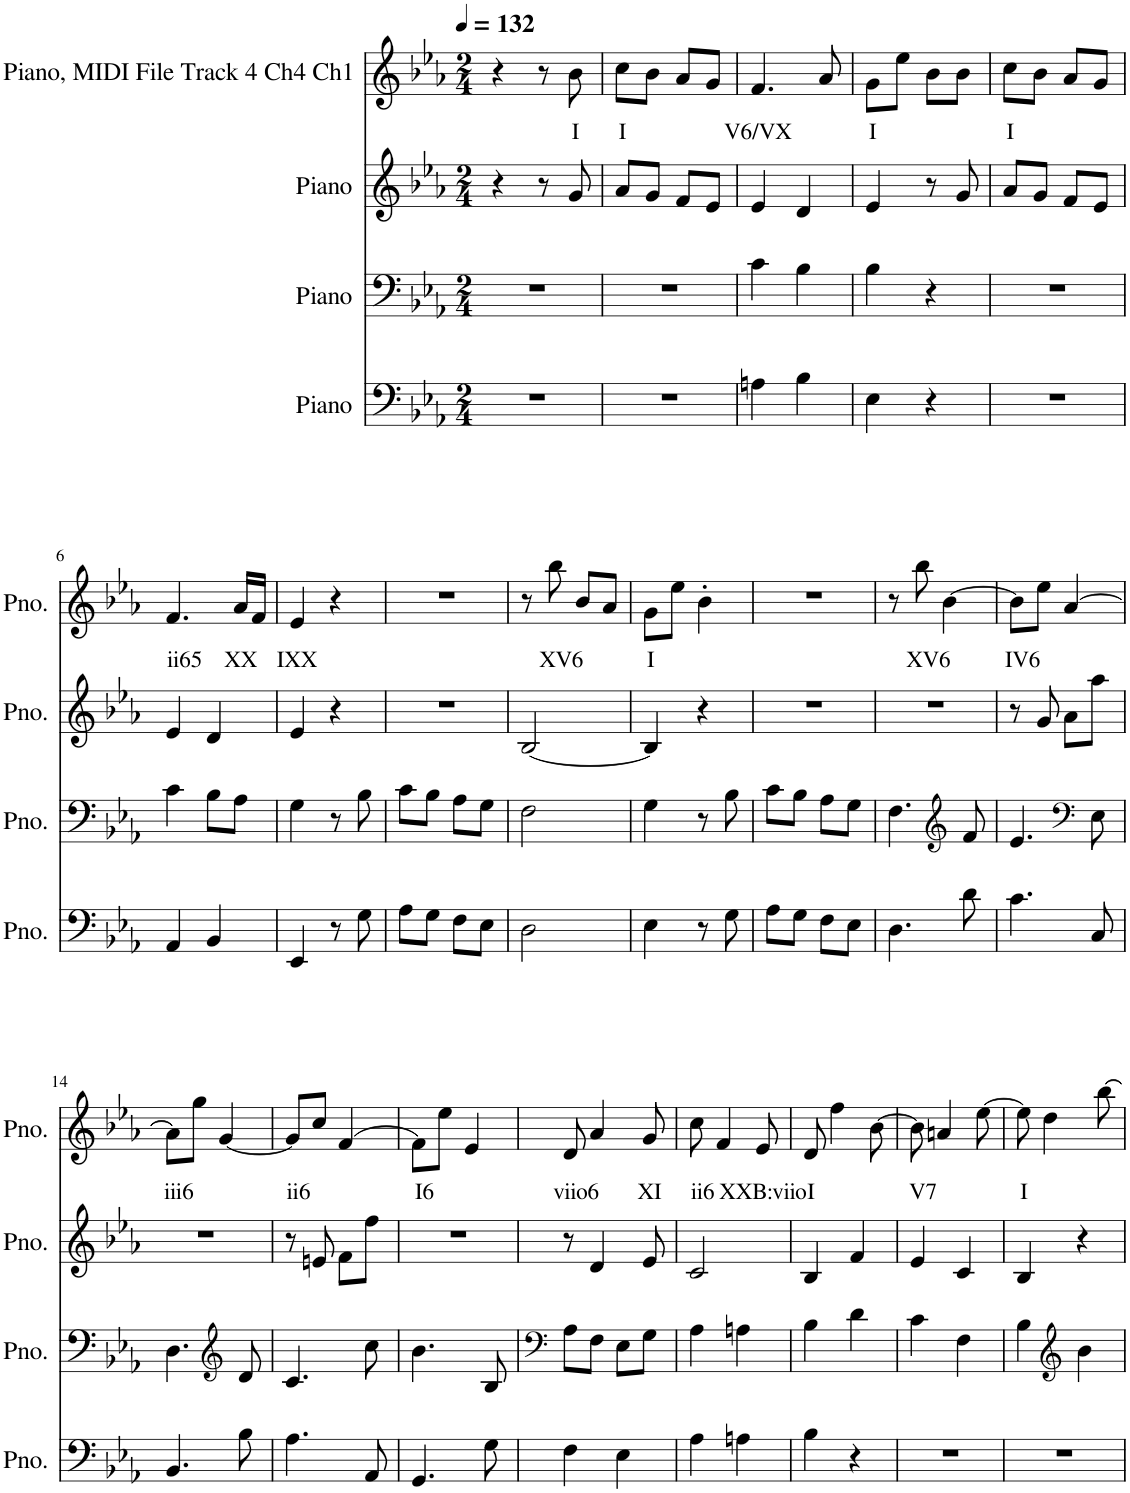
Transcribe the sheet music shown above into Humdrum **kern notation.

**kern	**kern	**kern	**kern	**text
*part4	*part3	*part2	*part1	*part1
*staff4	*staff3	*staff2	*staff1	*staff1
*I"Piano	*I"Piano	*I"Piano	*I"Piano, MIDI File Track 4 Ch4 Ch1	*
*I'Pno.	*I'Pno.	*I'Pno.	*I'Pno.	*
*clefF4	*clefF4	*clefG2	*clefG2	*
*k[b-e-a-]	*k[b-e-a-]	*k[b-e-a-]	*k[b-e-a-]	*
*M2/4	*M2/4	*M2/4	*M2/4	*
*MM132	*MM132	*MM132	*MM132	*
=1	=1	=1	=1	=1
2r	2r	4r	4r	.
.	.	8r	8r	.
!	!	!	!	!LO:LY:b
.	.	8g/	8b-\	I
=2	=2	=2	=2	=2
!	!	!	!	!LO:LY:b
2r	2r	8a-/L	8cc\L	I
.	.	8g/J	8b-\J	.
.	.	8f/L	8a-/L	.
.	.	8e-/J	8g/J	.
=3	=3	=3	=3	=3
!	!	!	!	!LO:LY:b
4An\	4c\	4e-/	4.f/	V6/VX
4B-\	4B-\	4d/	.	.
.	.	.	8a-/	.
=4	=4	=4	=4	=4
!	!	!	!	!LO:LY:b
4E-\	4B-\	4e-/	8g\L	I
.	.	.	8ee-\J	.
4r	4r	8r	8b-\L	.
.	.	8g/	8b-\J	.
=5	=5	=5	=5	=5
!	!	!	!	!LO:LY:b
2r	2r	8a-/L	8cc\L	I
.	.	8g/J	8b-\J	.
.	.	8f/L	8a-/L	.
.	.	8e-/J	8g/J	.
!!LO:LB:g=z
=6	=6	=6	=6	=6
!	!	!	!	!LO:LY:b
4AA-/	4c\	4e-/	4.f/	ii65
4BB-/	8B-\L	4d/	.	.
!	!	!	!	!LO:LY:b
.	8A-\J	.	16a-/LL	XX
.	.	.	16f/JJ	.
=7	=7	=7	=7	=7
!	!	!	!	!LO:LY:b
4EE-/	4G\	4e-/	4e-/	IXX
8r	8r	4r	4r	.
8G\	8B-\	.	.	.
=8	=8	=8	=8	=8
8A-\L	8c\L	2r	2r	.
8G\J	8B-\J	.	.	.
8F\L	8A-\L	.	.	.
8E-\J	8G\J	.	.	.
=9	=9	=9	=9	=9
2D\	2F\	[2B-/	8r	.
!	!	!	!	!LO:LY:b
.	.	.	8bb-\	XV6
.	.	.	8b-/L	.
.	.	.	8a-/J	.
=10	=10	=10	=10	=10
!	!	!	!	!LO:LY:b
4E-\	4G\	4B-/]	8g\L	I
.	.	.	8ee-\J	.
8r	8r	4r	4b-'\	.
8G\	8B-\	.	.	.
=11	=11	=11	=11	=11
8A-\L	8c\L	2r	2r	.
8G\J	8B-\J	.	.	.
8F\L	8A-\L	.	.	.
8E-\J	8G\J	.	.	.
=12	=12	=12	=12	=12
4.D\	4.F\	2r	8r	.
!	!	!	!	!LO:LY:b
.	.	.	8bb-\	XV6
.	.	.	[4b-\	.
*	*clefG2	*	*	*
8d\	8f/	.	.	.
=13	=13	=13	=13	=13
!	!	!	!	!LO:LY:b
4.c\	4.e-/	8r	8b-\L]	IV6
.	.	8g/	8ee-\J	.
.	.	8a-\L	[4a-/	.
*	*clefF4	*	*	*
8C/	8E-\	8aa-\J	.	.
!!LO:LB:g=z
=14	=14	=14	=14	=14
!	!	!	!	!LO:LY:b
4.BB-/	4.D\	2r	8a-\L]	iii6
.	.	.	8gg\J	.
.	.	.	[4g/	.
*	*clefG2	*	*	*
8B-\	8d/	.	.	.
=15	=15	=15	=15	=15
!	!	!	!	!LO:LY:b
4.A-\	4.c/	8r	8g/L]	ii6
.	.	8en/	8cc/J	.
.	.	8f\L	[4f/	.
8AA-/	8cc\	8ff\J	.	.
=16	=16	=16	=16	=16
!	!	!	!	!LO:LY:b
4.GG/	4.b-\	2r	8f\L]	I6
.	.	.	8ee-\J	.
.	.	.	4e-/	.
8G\	8B-/	.	.	.
=17	=17	=17	=17	=17
*	*clefF4	*	*	*
!	!	!	!	!LO:LY:b
4F\	8A-\L	8r	8d/	viio6
.	8F\J	4d/	4a-/	.
4E-\	8E-\L	.	.	.
!	!	!	!	!LO:LY:b
.	8G\J	8e-/	8g/	XI
=18	=18	=18	=18	=18
!	!	!	!	!LO:LY:b
4A-\	4A-\	2c/	8cc\	ii6
.	.	.	4f/	.
4An\	4An\	.	.	.
!	!	!	!	!LO:LY:b
.	.	.	8e-/	XXB:viio
=19	=19	=19	=19	=19
!	!	!	!	!LO:LY:b
4B-\	4B-\	4B-/	8d/	I
.	.	.	4ff\	.
4r	4d\	4f/	.	.
.	.	.	[8b-\	.
=20	=20	=20	=20	=20
!	!	!	!	!LO:LY:b
2r	4c\	4e-/	8b-\]	V7
.	.	.	4an/	.
.	4F\	4c/	.	.
.	.	.	[8ee-\	.
=21	=21	=21	=21	=21
!	!	!	!	!LO:LY:b
2r	4B-\	4B-/	8ee-\]	I
.	.	.	4dd\	.
*	*clefG2	*	*	*
.	4b-\	4r	.	.
.	.	.	[8bb-\	.
=	=	=	=	=
*-	*-	*-	*-	*-
